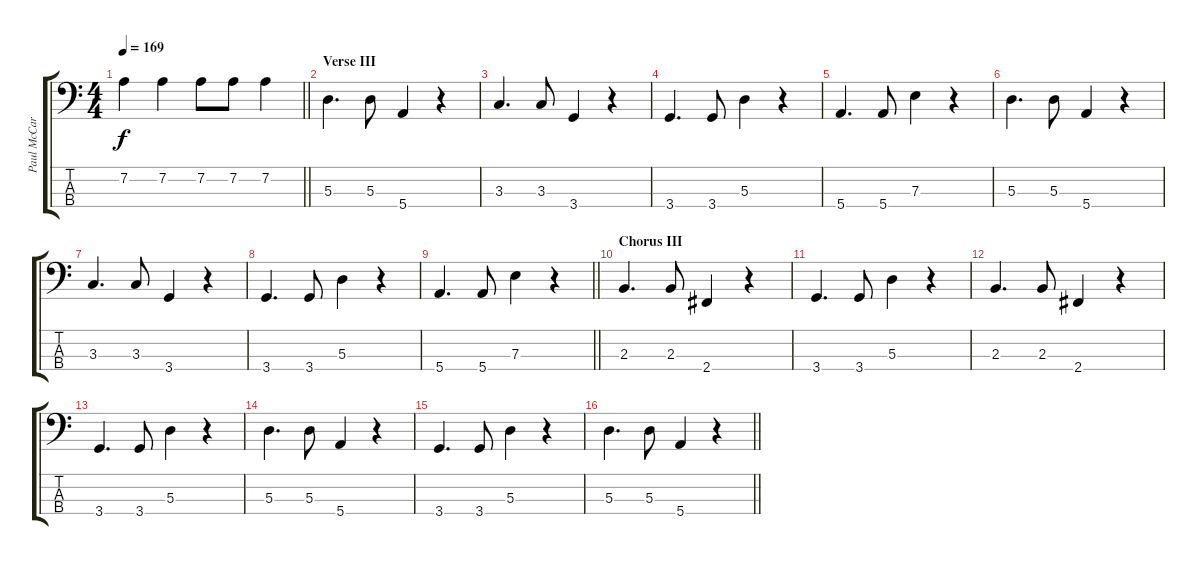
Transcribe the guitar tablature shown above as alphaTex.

\track ("Paul McCartney" "Paul McCar") {instrument electricbassfinger}
\staff {score tabs}
\tuning (G2 D2 A1 E1) {hide}
\ts (4 4)
\tempo 169
\clef f4
\barLineRight lightlight
\ks c
7.2.4{dy f} 7.2.4 7.2.8 7.2.8 7.2.4 |
\section ("" "Verse III")
5.3.4{d} 5.3.8 5.4.4 r.4 |
3.3.4{d} 3.3.8 3.4.4 r.4 |
3.4.4{d} 3.4.8 5.3.4 r.4 |
5.4.4{d} 5.4.8 7.3.4 r.4 |
5.3.4{d} 5.3.8 5.4.4 r.4 |
3.3.4{d} 3.3.8 3.4.4 r.4 |
3.4.4{d} 3.4.8 5.3.4 r.4 |
\barLineRight lightlight
5.4.4{d} 5.4.8 7.3.4 r.4 |
\section ("" "Chorus III")
2.3.4{d} 2.3.8 2.4.4 r.4 |
3.4.4{d} 3.4.8 5.3.4 r.4 |
2.3.4{d} 2.3.8 2.4.4 r.4 |
3.4.4{d} 3.4.8 5.3.4 r.4 |
5.3.4{d} 5.3.8 5.4.4 r.4 |
3.4.4{d} 3.4.8 5.3.4 r.4 |
\barLineRight lightlight
5.3.4{d} 5.3.8 5.4.4 r.4
